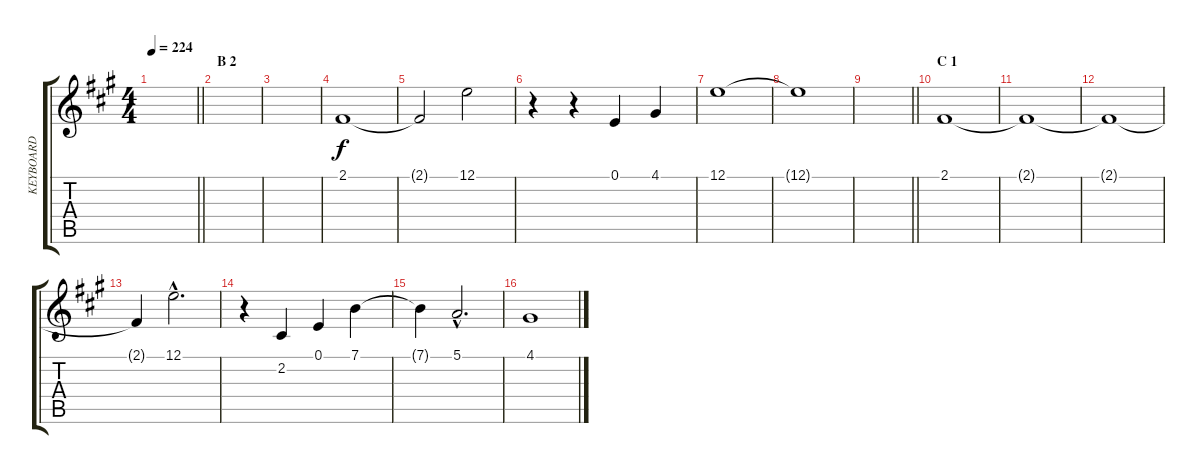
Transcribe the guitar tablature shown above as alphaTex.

\track ("KEYBOARD" "KEYBOARD") {instrument stringensemble1}
\staff {score tabs}
\tuning (E4 B3 G3 D3 A2 E2) {hide}
\ts (4 4)
\tempo 224
\clef g2
\barLineRight lightlight
\ks a
|
\section ("" "B 2")
|
|
2.1.1{instrument synthstrings1} |
2.1{t}.2 12.1.2 |
r.4 r.4 0.1.4 4.1.4 |
12.1.1 |
12.1{t}.1 |
\barLineRight lightlight
|
\section ("" "C 1")
2.1.1 |
2.1{t}.1 |
2.1{t}.1 |
2.1{t}.4 12.1{hac}.2{d} |
r.4 2.2.4 0.1.4 7.1.4 |
7.1{t}.4 5.1{hac}.2{d} |
4.1.1
